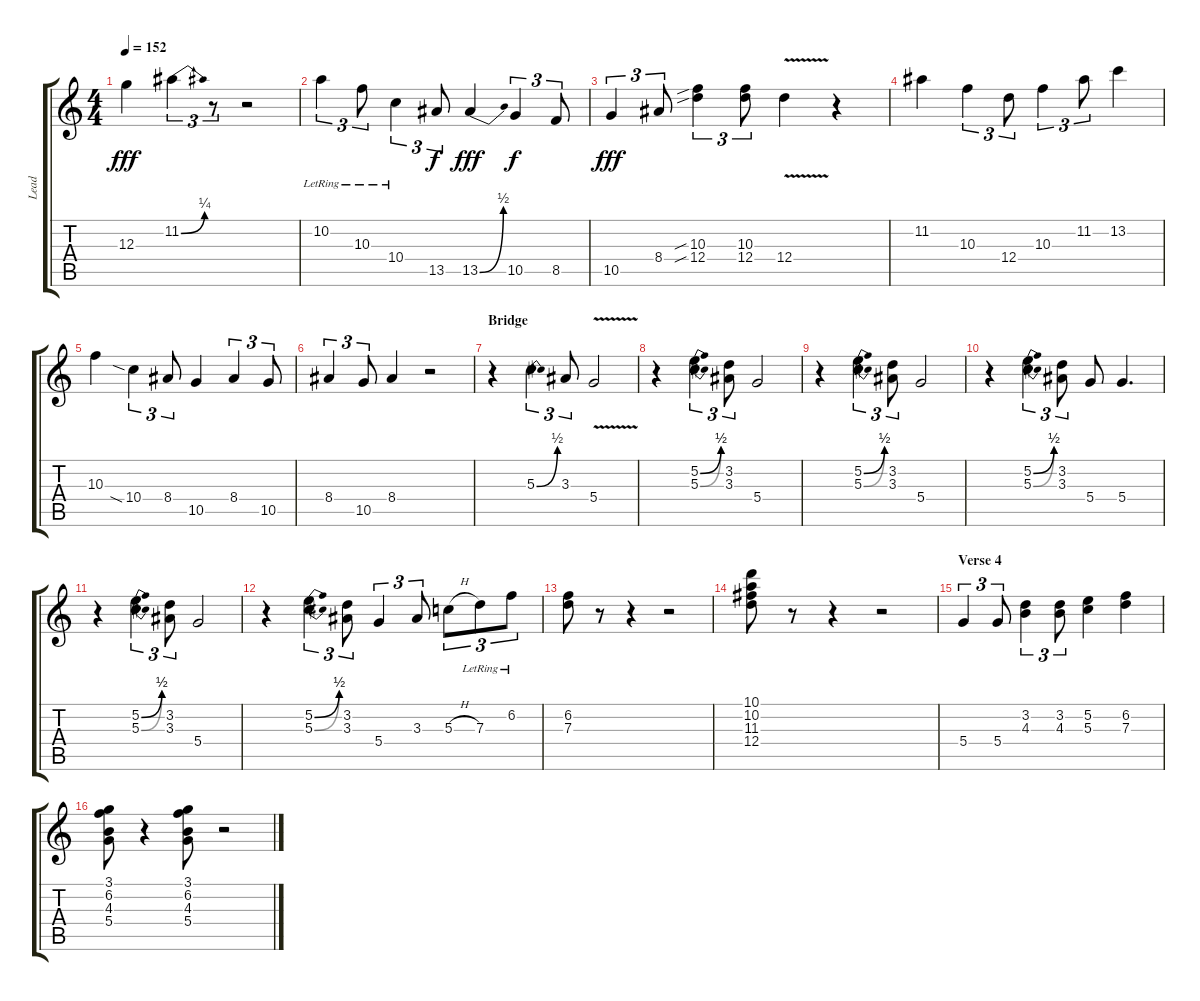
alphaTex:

\track ("Lead" "Lead") {instrument overdrivenguitar}
\staff {score tabs}
\tuning (E4 B3 G3 D3 A2 E2) {hide}
\ts (4 4)
\tempo 152
\clef g2
\ks c
12.3.4{dy fff} 11.2{be (bend 0 0 60 1)}.4{tu (3 2)} r.8{tu (3 2)} r.2 |
10.2{lr}.4{tu (3 2)} 10.3{lr}.8{tu (3 2)} 10.4{lr}.4{tu (3 2)} 13.5.8{tu (3 2) dy f} 13.5{be (bend 0 0 60 2)}.4{dy fff} 10.5.4{tu (3 2) dy f} 8.5.8{tu (3 2)} |
10.5.4{tu (3 2) dy fff} 8.4.8{tu (3 2)} (10.3{sib} 12.4{sib}).4{tu (3 2)} (10.3 12.4).8{tu (3 2)} 12.4{v}.4 r.4 |
11.2.4 10.3.4{tu (3 2)} 12.4.8{tu (3 2)} 10.3.4{tu (3 2)} 11.2.8{tu (3 2)} 13.2.4 |
10.3.4 10.4{sia}.4{tu (3 2)} 8.4.8{tu (3 2)} 10.5.4 8.4.4{tu (3 2)} 10.5.8{tu (3 2)} |
8.4.4{tu (3 2)} 10.5.8{tu (3 2)} 8.4.4 r.2 |
\section ("" "Bridge")
r.4 5.3{be (bend 0 0 60 2)}.4{tu (3 2)} 3.3.8{tu (3 2)} 5.4{v}.2 |
r.4 (5.2{be (bend 0 0 60 2)} 5.3{be (bend 0 0 60 2)}).4{tu (3 2)} (3.2 3.3).8{tu (3 2)} 5.4.2 |
r.4 (5.2{be (bend 0 0 60 2)} 5.3{be (bend 0 0 60 2)}).4{tu (3 2)} (3.2 3.3).8{tu (3 2)} 5.4.2 |
r.4 (5.2{be (bend 0 0 60 2)} 5.3{be (bend 0 0 60 2)}).4{tu (3 2)} (3.2 3.3).8{tu (3 2)} 5.4.8 5.4.4{d} |
r.4 (5.2{be (bend 0 0 60 2)} 5.3{be (bend 0 0 60 2)}).4{tu (3 2)} (3.2 3.3).8{tu (3 2)} 5.4.2 |
r.4 (5.2{be (bend 0 0 60 2)} 5.3{be (bend 0 0 60 2)}).4{tu (3 2)} (3.2 3.3).8{tu (3 2)} 5.4.4{tu (3 2)} 3.3.8{tu (3 2)} 5.3{h}.8{tu (3 2)} 7.3{lr}.8{tu (3 2)} 6.2{lr}.8{tu (3 2)} |
(6.2 7.3).8 r.8 r.4 r.2 |
(10.1 10.2 11.3 12.4).8 r.8 r.4 r.2 |
\section ("" "Verse 4")
5.4.4{tu (3 2)} 5.4.8{tu (3 2)} (3.2 4.3).4{tu (3 2)} (3.2 4.3).8{tu (3 2)} (5.2 5.3).4 (6.2 7.3).4 |
(3.1 6.2 4.3 5.4).8 r.4 (3.1 6.2 4.3 5.4).8 r.2
